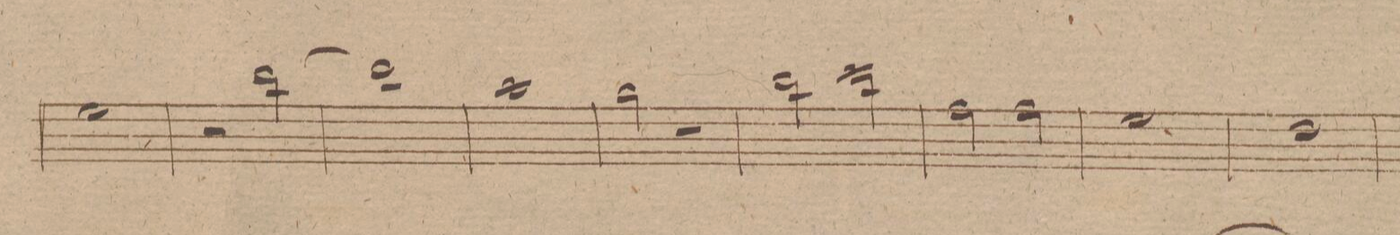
**kern	**dynam
*I"Flauto 2do	*
*clefG2	*
*k[f#]	*
*met(c|)	*
*M2/2	*
1ee\	.
=298	=298
2r	.
[2bb\	.
=299	=299
1bb\]	.
=300	=300
1aa\	.
=301	=301
2gg\	.
2r	.
=302	=302
2bb\	.
2ccc\	.
=303	=303
2ff#\	.
2ff#\	.
=304	=304
1ee\	.
=305	=305
1dd\	.
=306	=306
*-	*-
